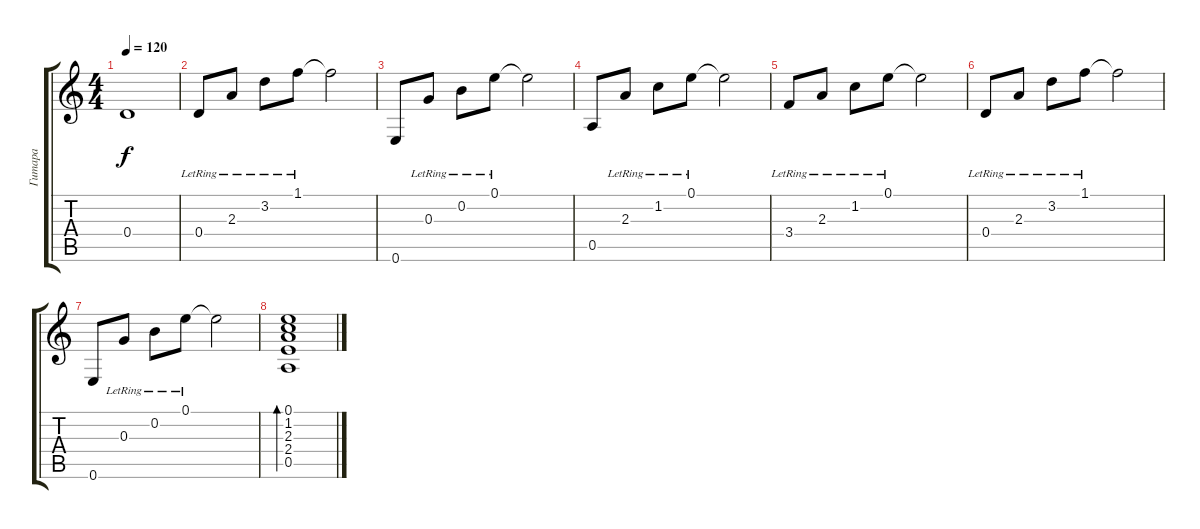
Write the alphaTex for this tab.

\track ("Гитара" "Гитара") {instrument acousticguitarsteel}
\staff {score tabs}
\tuning (E4 B3 G3 D3 A2 E2) {hide}
\ts (4 4)
\tempo 120
\clef g2
\ks c
0.4.1{dy f} |
0.4{lr}.8{instrument acousticguitarsteel} 2.3{lr}.8 3.2{lr}.8 1.1{lr}.8 1.1{t}.2 |
0.6.8 0.3{lr}.8 0.2{lr}.8 0.1{lr}.8 0.1{t}.2 |
0.5.8 2.3{lr}.8 1.2{lr}.8 0.1{lr}.8 0.1{t}.2 |
3.4{lr}.8 2.3{lr}.8 1.2{lr}.8 0.1{lr}.8 0.1{t}.2 |
0.4{lr}.8{instrument acousticguitarsteel} 2.3{lr}.8 3.2{lr}.8 1.1{lr}.8 1.1{t}.2 |
0.6.8 0.3{lr}.8 0.2{lr}.8 0.1{lr}.8 0.1{t}.2 |
(0.1 1.2 2.3 2.4 0.5).1{bd 480}
